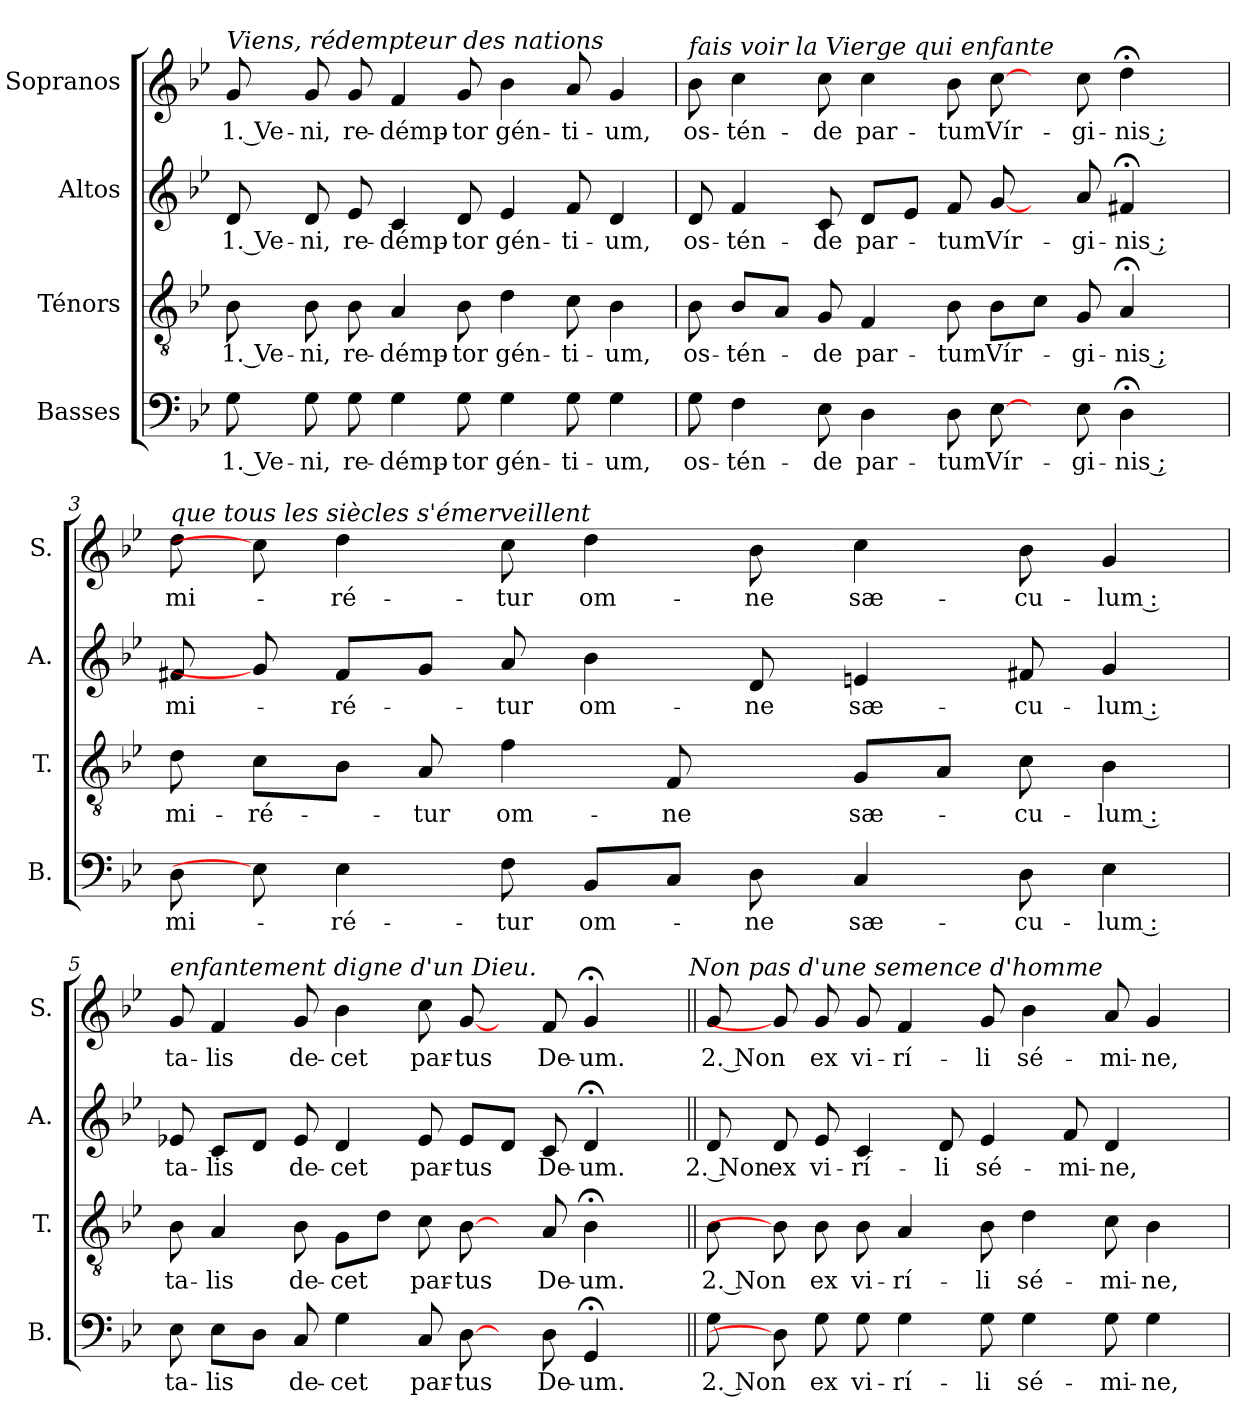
**kern	**text	**kern	**text	**kern	**text	**kern	**text
*part4	*part4	*part3	*part3	*part2	*part2	*part1	*part1
*staff4	*staff4	*staff3	*staff3	*staff2	*staff2	*staff1	*staff1
*I"Basses	*	*I"Ténors	*	*I"Altos	*	*I"Sopranos	*
*I'B.	*	*I'T.	*	*I'A.	*	*I'S.	*
*clefF4	*	*clefGv2	*	*clefG2	*	*clefG2	*
*	*	*ITrd7c12	*	*	*	*	*
*k[b-e-]	*	*k[b-e-]	*	*k[b-e-]	*	*k[b-e-]	*
*g:	*	*g:	*	*g:	*	*g:	*
=1	=1	=1	=1	=1	=1	=1	=1
!	!	!	!	!	!	!LO:TX:a:i:t=Viens, rédempteur des nations	!
!	!LO:LY:b	!	!LO:LY:b	!	!LO:LY:b	!	!LO:LY:b
8G\	1. Ve-	8BB-\	1. Ve-	8d/	1. Ve-	8g/	1. Ve-
!	!LO:LY:b	!	!LO:LY:b	!	!LO:LY:b	!	!LO:LY:b
8G\	-ni,	8BB-\	-ni,	8d/	-ni,	8g/	-ni,
!	!LO:LY:b	!	!LO:LY:b	!	!LO:LY:b	!	!LO:LY:b
8G\	re-	8BB-\	re-	8e-/	re-	8g/	re-
!	!LO:LY:b	!	!LO:LY:b	!	!LO:LY:b	!	!LO:LY:b
4G\	-démp-	4AA/	-démp-	4c/	-démp-	4f/	-démp-
!	!LO:LY:b	!	!LO:LY:b	!	!LO:LY:b	!	!LO:LY:b
8G\	-tor	8BB-\	-tor	8d/	-tor	8g/	-tor
!	!LO:LY:b	!	!LO:LY:b	!	!LO:LY:b	!	!LO:LY:b
4G\	gén-	4D\	gén-	4e-/	gén-	4b-\	gén-
!	!LO:LY:b	!	!LO:LY:b	!	!LO:LY:b	!	!LO:LY:b
8G\	-ti-	8C\	-ti-	8f/	-ti-	8a/	-ti-
!	!LO:LY:b	!	!LO:LY:b	!	!LO:LY:b	!	!LO:LY:b
4G\	-um,	4BB-\	-um,	4d/	-um,	4g/	-um,
=2`	=2`	=2`	=2`	=2`	=2`	=2`	=2`
!	!	!	!	!	!	!LO:TX:a:i:t=fais voir la Vierge qui enfante	!
!	!LO:LY:b	!	!LO:LY:b	!	!LO:LY:b	!	!LO:LY:b
8G\	os-	8BB-\	os-	8d/	os-	8b-\	os-
!	!LO:LY:b	!	!LO:LY:b	!	!LO:LY:b	!	!LO:LY:b
4F\	-tén-	8BB-/L	-tén-	4f/	-tén-	4cc\	-tén-
.	.	8AA/J	.	.	.	.	.
!	!LO:LY:b	!	!LO:LY:b	!	!LO:LY:b	!	!LO:LY:b
8E-\	-de	8GG/	-de	8c/	-de	8cc\	-de
!	!LO:LY:b	!	!LO:LY:b	!	!LO:LY:b	!	!LO:LY:b
4D\	par-	4FF/	par-	8d/L	par-	4cc\	par-
.	.	.	.	8e-/J	.	.	.
!	!LO:LY:b	!	!LO:LY:b	!	!LO:LY:b	!	!LO:LY:b
8D\	-tum	8BB-\	-tum	8f/	-tum	8b-\	-tum
!	!LO:LY:b	!	!LO:LY:b	!	!LO:LY:b	!	!LO:LY:b
[8E-\	Vír-	8BB-\L	Vír-	[8g/	Vír-	[8cc\	Vír-
8ryy	.	8C\J	.	8ryy	.	8ryy	.
!	!LO:LY:b	!	!LO:LY:b	!	!LO:LY:b	!	!LO:LY:b
8E-\	-gi-	8GG/	-gi-	8a/	-gi-	8cc\	-gi-
!	!LO:LY:b	!	!LO:LY:b	!	!LO:LY:b	!	!LO:LY:b
4D;<\	-nis ;	4AA;/	-nis ;	4f#X;/	-nis ;	4dd;<\	-nis ;
8ryy	.	8ryy	.	8ryy	.	8ryy	.
=3`	=3`	=3`	=3`	=3`	=3`	=3`	=3`
!	!	!	!	!	!	!LO:TX:a:i:t=que tous les siècles s'émerveillent	!
!	!LO:LY:b	!	!LO:LY:b	!	!LO:LY:b	!	!LO:LY:b
8D\	mi-	8D\	mi-	8f#X/	mi-	8dd\	mi-
!	!	!	!LO:LY:b	!	!	!	!
8E-\]	.	8C\L	-ré-	8g/]	.	8cc\]	.
!	!LO:LY:b	!	!	!	!LO:LY:b	!	!LO:LY:b
4E-\	-ré-	8BB-\J	.	8f#/L	-ré-	4dd\	-ré-
!	!	!	!LO:LY:b	!	!	!	!
.	.	8AA/	-tur	8g/J	.	.	.
!	!LO:LY:b	!	!LO:LY:b	!	!LO:LY:b	!	!LO:LY:b
8F\	-tur	4F\	om-	8a/	-tur	8cc\	-tur
!	!LO:LY:b	!	!	!	!LO:LY:b	!	!LO:LY:b
8BB-/L	om-	.	.	4b-\	om-	4dd\	om-
!	!	!	!LO:LY:b	!	!	!	!
8C/J	.	8FF/	-ne	.	.	.	.
!	!LO:LY:b	!	!	!	!LO:LY:b	!	!LO:LY:b
8D\	-ne	8ryy	.	8d/	-ne	8b-\	-ne
=4-	=4-	=4-	=4-	=4-	=4-	=4-	=4-
!	!LO:LY:b	!	!LO:LY:b	!	!LO:LY:b	!	!LO:LY:b
4C/	sæ-	8GG/L	sæ-	4en/	sæ-	4cc\	sæ-
.	.	8AA/J	.	.	.	.	.
!	!LO:LY:b	!	!LO:LY:b	!	!LO:LY:b	!	!LO:LY:b
8D\	-cu-	8C\	-cu-	8f#X/	-cu-	8b-\	-cu-
!	!LO:LY:b	!	!LO:LY:b	!	!LO:LY:b	!	!LO:LY:b
4E-\	-lum :	4BB-\	-lum :	4g/	-lum :	4g/	-lum :
!!LO:LB:g=z
=5`	=5`	=5`	=5`	=5`	=5`	=5`	=5`
!	!	!	!	!	!	!LO:TX:a:i:t=enfantement digne d'un Dieu.	!
!	!LO:LY:b	!	!LO:LY:b	!	!LO:LY:b	!	!LO:LY:b
8E-\	ta-	8BB-\	ta-	8e-X/	ta-	8g/	ta-
!	!LO:LY:b	!	!LO:LY:b	!	!LO:LY:b	!	!LO:LY:b
8E-\L	-lis	4AA/	-lis	8c/L	-lis	4f/	-lis
8D\J	.	.	.	8d/J	.	.	.
!	!LO:LY:b	!	!LO:LY:b	!	!LO:LY:b	!	!LO:LY:b
8C/	de-	8BB-\	de-	8e-/	de-	8g/	de-
!	!LO:LY:b	!	!LO:LY:b	!	!LO:LY:b	!	!LO:LY:b
4G\	-cet	8GG\L	-cet	4d/	-cet	4b-\	-cet
.	.	8D\J	.	.	.	.	.
!	!LO:LY:b	!	!LO:LY:b	!	!LO:LY:b	!	!LO:LY:b
8C/	par-	8C\	par-	8e-/	par-	8cc\	par-
!	!LO:LY:b	!	!LO:LY:b	!	!LO:LY:b	!	!LO:LY:b
[8D\	-tus	[8BB-\	-tus	8e-/L	-tus	[8g/	-tus
8ryy	.	8ryy	.	8d/J	.	8ryy	.
!	!LO:LY:b	!	!LO:LY:b	!	!LO:LY:b	!	!LO:LY:b
8D\	De-	8AA/	De-	8c/	De-	8f/	De-
!	!LO:LY:b	!	!LO:LY:b	!	!LO:LY:b	!	!LO:LY:b
4GG;/	-um.	4BB-;<\	-um.	4d;/	-um.	4g;/	-um.
8ryy	.	8ryy	.	8ryy	.	8ryy	.
!	!	!	!	!	!	!LO:TX:a:i:t=Non pas d'une semence d'homme	!
=6||	=6||	=6||	=6||	=6||	=6||	=6||	=6||
!	!LO:LY:b	!	!LO:LY:b	!	!LO:LY:b	!	!LO:LY:b
8G\	2. Non	8BB-\	2. Non	8d/	2. Non	8g/	2. Non
!	!	!	!	!	!LO:LY:b	!	!
8D\]	.	8BB-\]	.	8d/	ex	8g/]	.
!	!LO:LY:b	!	!LO:LY:b	!	!LO:LY:b	!	!LO:LY:b
8G\	ex	8BB-\	ex	8e-/	vi-	8g/	ex
!	!LO:LY:b	!	!LO:LY:b	!	!LO:LY:b	!	!LO:LY:b
8G\	vi-	8BB-\	vi-	4c/	-rí-	8g/	vi-
!	!LO:LY:b	!	!LO:LY:b	!	!	!	!LO:LY:b
4G\	-rí-	4AA/	-rí-	.	.	4f/	-rí-
!	!	!	!	!	!LO:LY:b	!	!
.	.	.	.	8d/	-li	.	.
!	!LO:LY:b	!	!LO:LY:b	!	!LO:LY:b	!	!LO:LY:b
8G\	-li	8BB-\	-li	4e-/	sé-	8g/	-li
!	!LO:LY:b	!	!LO:LY:b	!	!	!	!LO:LY:b
4G\	sé-	4D\	sé-	.	.	4b-\	sé-
!	!	!	!	!	!LO:LY:b	!	!
.	.	.	.	8f/	-mi-	.	.
!	!LO:LY:b	!	!LO:LY:b	!	!LO:LY:b	!	!LO:LY:b
8G\	-mi-	8C\	-mi-	4d/	-ne,	8a/	-mi-
!	!LO:LY:b	!	!LO:LY:b	!	!	!	!LO:LY:b
4G\	-ne,	4BB-\	-ne,	.	.	4g/	-ne,
.	.	.	.	8ryy	.	.	.
=`	=`	=`	=`	=`	=`	=`	=`
*-	*-	*-	*-	*-	*-	*-	*-
